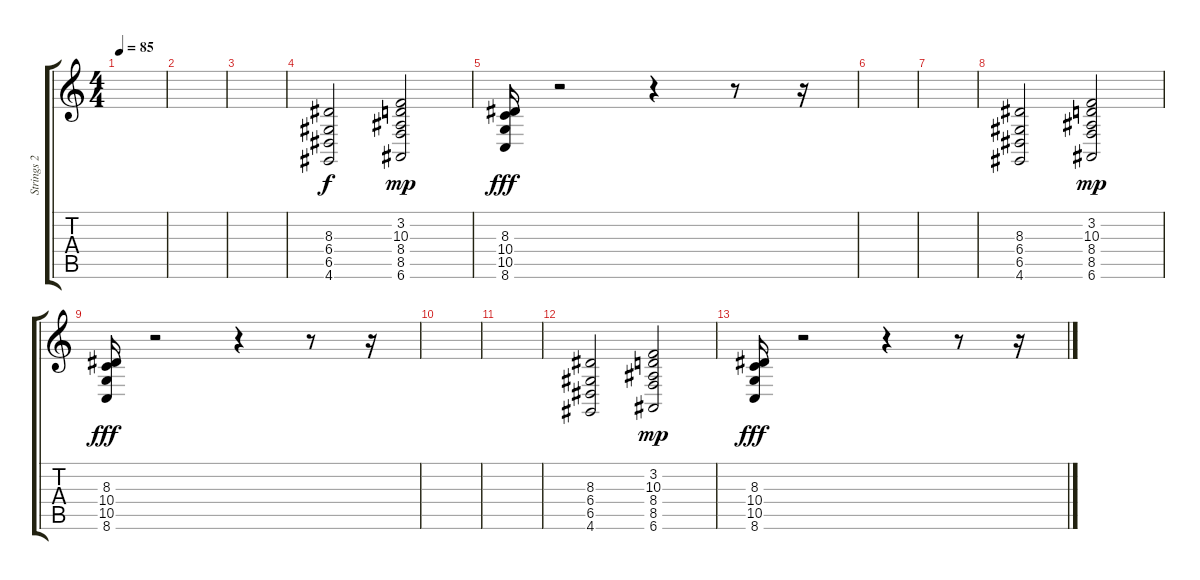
\track ("Strings 2" "Strings 2") {instrument stringensemble1}
\staff {score tabs}
\tuning (E4 B3 G3 D3 A2 E2) {hide}
\ts (4 4)
\tempo 85
\clef g2
\ks c
|
|
|
(8.3 6.4 6.5 4.6).2{instrument stringensemble2} (3.2 10.3 8.4 8.5 6.6).2{dy mp instrument stringensemble1} |
(8.3 10.4 10.5 8.6).16{dy fff} r.2 r.4 r.8 r.16 |
|
|
(8.3 6.4 6.5 4.6).2{instrument stringensemble2} (3.2 10.3 8.4 8.5 6.6).2{dy mp instrument stringensemble1} |
(8.3 10.4 10.5 8.6).16{dy fff} r.2 r.4 r.8 r.16 |
|
|
(8.3 6.4 6.5 4.6).2{instrument stringensemble2} (3.2 10.3 8.4 8.5 6.6).2{dy mp instrument stringensemble1} |
(8.3 10.4 10.5 8.6).16{dy fff} r.2 r.4 r.8 r.16
